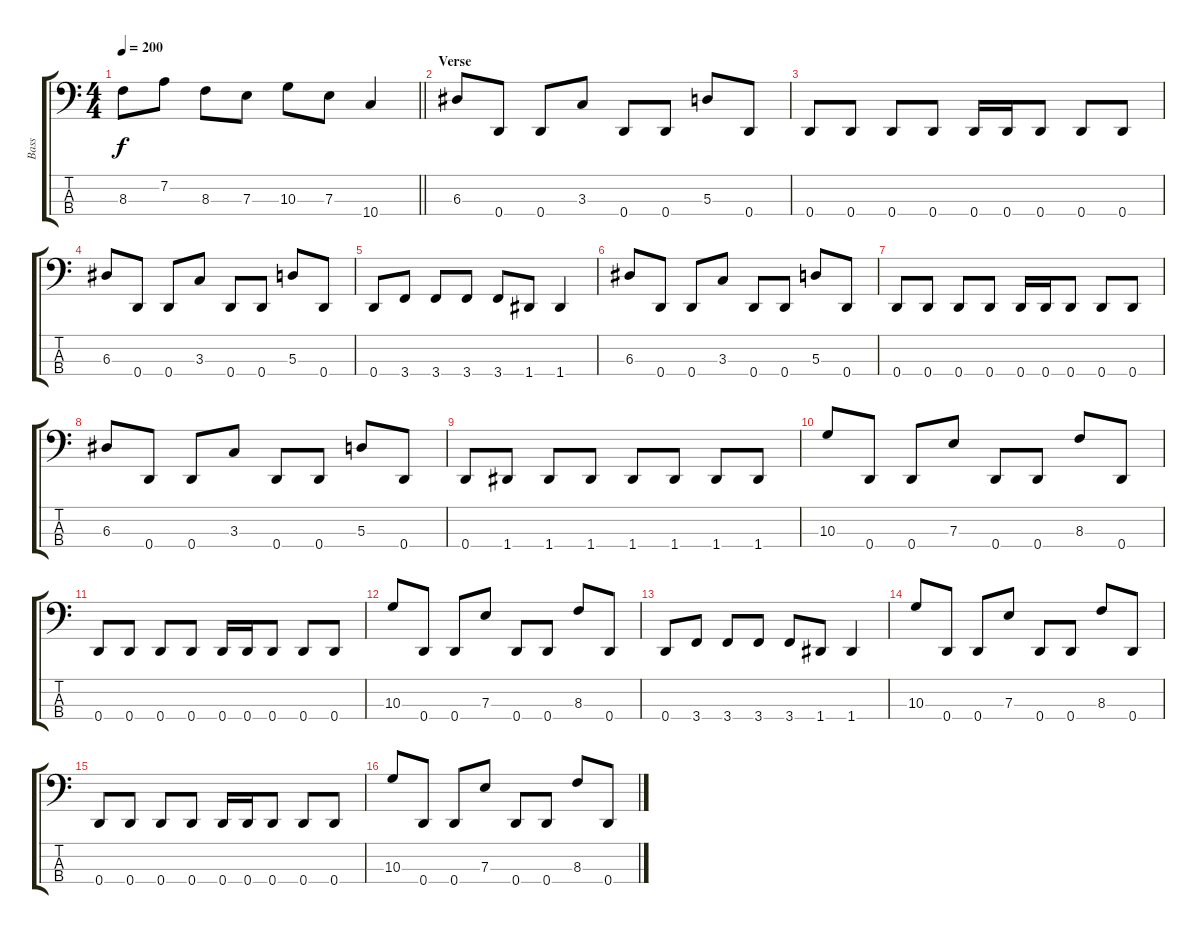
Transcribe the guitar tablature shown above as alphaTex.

\track ("Bass" "Bass") {instrument electricbasspick}
\staff {score tabs}
\tuning (G2 D2 A1 D1) {hide}
\ts (4 4)
\tempo 200
\clef f4
\barLineRight lightlight
\ks c
8.3{t}.8{dy f} 7.2.8 8.3.8 7.3.8 10.3.8 7.3.8 10.4.4 |
\section ("" "Verse ")
6.3.8 0.4.8 0.4.8 3.3.8 0.4.8 0.4.8 5.3.8 0.4.8 |
0.4.8 0.4.8 0.4.8 0.4.8 0.4.16 0.4.16 0.4.8 0.4.8 0.4.8 |
6.3.8 0.4.8 0.4.8 3.3.8 0.4.8 0.4.8 5.3.8 0.4.8 |
0.4.8 3.4.8 3.4.8 3.4.8 3.4.8 1.4.8 1.4.4 |
6.3.8 0.4.8 0.4.8 3.3.8 0.4.8 0.4.8 5.3.8 0.4.8 |
0.4.8 0.4.8 0.4.8 0.4.8 0.4.16 0.4.16 0.4.8 0.4.8 0.4.8 |
6.3.8 0.4.8 0.4.8 3.3.8 0.4.8 0.4.8 5.3.8 0.4.8 |
0.4.8 1.4.8 1.4.8 1.4.8 1.4.8 1.4.8 1.4.8 1.4.8 |
10.3.8 0.4.8 0.4.8 7.3.8 0.4.8 0.4.8 8.3.8 0.4.8 |
0.4.8 0.4.8 0.4.8 0.4.8 0.4.16 0.4.16 0.4.8 0.4.8 0.4.8 |
10.3.8 0.4.8 0.4.8 7.3.8 0.4.8 0.4.8 8.3.8 0.4.8 |
0.4.8 3.4.8 3.4.8 3.4.8 3.4.8 1.4.8 1.4.4 |
10.3.8 0.4.8 0.4.8 7.3.8 0.4.8 0.4.8 8.3.8 0.4.8 |
0.4.8 0.4.8 0.4.8 0.4.8 0.4.16 0.4.16 0.4.8 0.4.8 0.4.8 |
10.3.8 0.4.8 0.4.8 7.3.8 0.4.8 0.4.8 8.3.8 0.4.8
